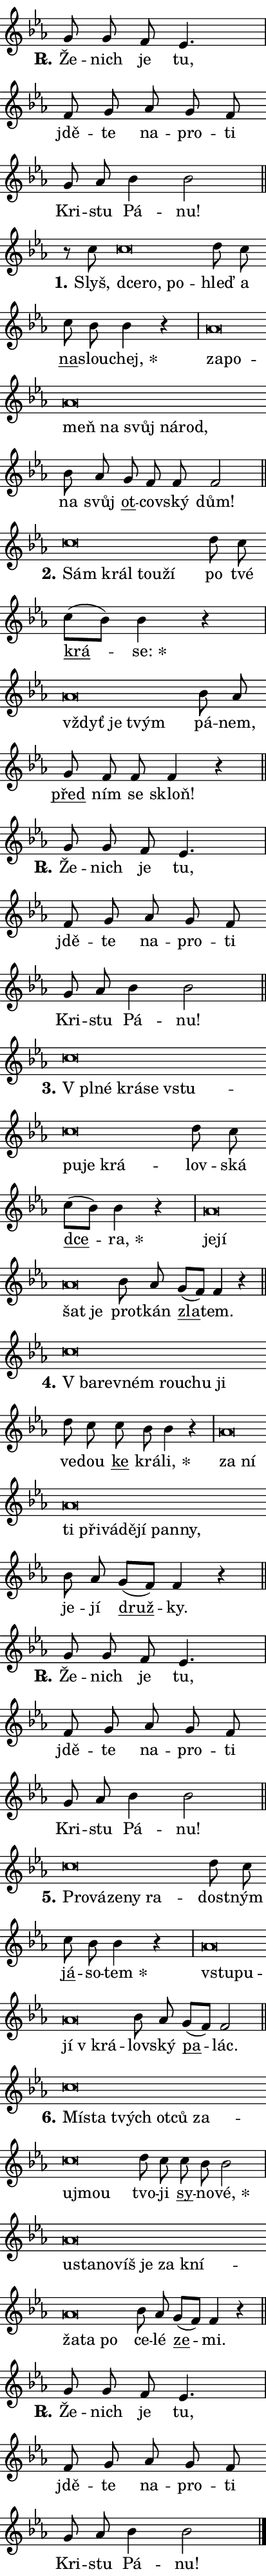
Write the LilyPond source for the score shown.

\version "2.22.1"
\header { tagline = "" }
\paper {
  indent = 0\cm
  top-margin = 0\cm
  right-margin = 0\cm
  bottom-margin = 0\cm
  left-margin = 0\cm
  paper-width = 7\cm
  page-breaking = #ly:one-page-breaking
  system-system-spacing.basic-distance = #11
  score-system-spacing.basic-distance = #11
  ragged-last = ##f
}


%% Author: Thomas Morley
%% https://lists.gnu.org/archive/html/lilypond-user/2020-05/msg00002.html
#(define (line-position grob)
"Returns position of @var[grob} in current system:
   @code{'start}, if at first time-step
   @code{'end}, if at last time-step
   @code{'middle} otherwise
"
  (let* ((col (ly:item-get-column grob))
         (ln (ly:grob-object col 'left-neighbor))
         (rn (ly:grob-object col 'right-neighbor))
         (col-to-check-left (if (ly:grob? ln) ln col))
         (col-to-check-right (if (ly:grob? rn) rn col))
         (break-dir-left
           (and
             (ly:grob-property col-to-check-left 'non-musical #f)
             (ly:item-break-dir col-to-check-left)))
         (break-dir-right
           (and
             (ly:grob-property col-to-check-right 'non-musical #f)
             (ly:item-break-dir col-to-check-right))))
        (cond ((eqv? 1 break-dir-left) 'start)
              ((eqv? -1 break-dir-right) 'end)
              (else 'middle))))

#(define (tranparent-at-line-position vctor)
  (lambda (grob)
  "Relying on @code{line-position} select the relevant enry from @var{vctor}.
Used to determine transparency,"
    (case (line-position grob)
      ((end) (not (vector-ref vctor 0)))
      ((middle) (not (vector-ref vctor 1)))
      ((start) (not (vector-ref vctor 2))))))

noteHeadBreakVisibility =
#(define-music-function (break-visibility)(vector?)
"Makes @code{NoteHead}s transparent relying on @var{break-visibility}"
#{
  \override NoteHead.transparent =
    #(tranparent-at-line-position break-visibility)
#})

#(define delete-ledgers-for-transparent-note-heads
  (lambda (grob)
    "Reads whether a @code{NoteHead} is transparent.
If so this @code{NoteHead} is removed from @code{'note-heads} from
@var{grob}, which is supposed to be @code{LedgerLineSpanner}.
As a result ledgers are not printed for this @code{NoteHead}"
    (let* ((nhds-array (ly:grob-object grob 'note-heads))
           (nhds-list
             (if (ly:grob-array? nhds-array)
                 (ly:grob-array->list nhds-array)
                 '()))
           ;; Relies on the transparent-property being done before
           ;; Staff.LedgerLineSpanner.after-line-breaking is executed.
           ;; This is fragile ...
           (to-keep
             (remove
               (lambda (nhd)
                 (ly:grob-property nhd 'transparent #f))
               nhds-list)))
      ;; TODO find a better method to iterate over grob-arrays, similiar
      ;; to filter/remove etc for lists
      ;; For now rebuilt from scratch
      (set! (ly:grob-object grob 'note-heads)  '())
      (for-each
        (lambda (nhd)
          (ly:pointer-group-interface::add-grob grob 'note-heads nhd))
        to-keep))))

hideNotes = {
  \noteHeadBreakVisibility #begin-of-line-visible
}
unHideNotes = {
  \noteHeadBreakVisibility #all-visible
}

% work-around for resetting accidentals
% https://lilypond.org/doc/v2.23/Documentation/notation/displaying-rhythms#unmetered-music
cadenzaMeasure = {
  \cadenzaOff
  \partial 1024 s1024
  \cadenzaOn
}

#(define-markup-command (accent layout props text) (markup?)
  "Underline accented syllable"
  (interpret-markup layout props
    #{\markup \override #'(offset . 4.3) \underline { #text }#}))

responsum = \markup \concat {
  "R" \hspace #-1.05 \path #0.1 #'((moveto 0 0.07) (lineto 0.9 0.8)) \hspace #0.05 "."
}

\layout {
    \context {
        \Staff
        \remove "Time_signature_engraver"
        \override LedgerLineSpanner.after-line-breaking = #delete-ledgers-for-transparent-note-heads
    }
    \context {
        \Voice {
            \override NoteHead.output-attributes = #'((class . "notehead"))
            \override Hairpin.height = #0.55
        }
    }
    \context {
        \Lyrics {
            \override StanzaNumber.output-attributes = #'((class . "stanzanumber"))
            \override LyricSpace.minimum-distance = #0.9
            \override LyricText.font-name = #"TeX Gyre Schola"
            \override LyricText.font-size = 1
            \override StanzaNumber.font-name = #"TeX Gyre Schola Bold"
            \override StanzaNumber.font-size = 1
        }
    }
}

% magnetic-lyrics.ily
%
%   written by
%     Jean Abou Samra <jean@abou-samra.fr>
%     Werner Lemberg <wl@gnu.org>
%
%   adapted by
%     Jiri Hon <jiri.hon@gmail.com>
%
% Version 2022-Apr-15

% https://www.mail-archive.com/lilypond-user@gnu.org/msg149350.html

#(define (Left_hyphen_pointer_engraver context)
   "Collect syllable-hyphen-syllable occurrences in lyrics and store
them in properties.  This engraver only looks to the left.  For
example, if the lyrics input is @code{foo -- bar}, it does the
following.

@itemize @bullet
@item
Set the @code{text} property of the @code{LyricHyphen} grob between
@q{foo} and @q{bar} to @code{foo}.

@item
Set the @code{left-hyphen} property of the @code{LyricText} grob with
text @q{foo} to the @code{LyricHyphen} grob between @q{foo} and
@q{bar}.
@end itemize

Use this auxiliary engraver in combination with the
@code{lyric-@/text::@/apply-@/magnetic-@/offset!} hook."
   (let ((hyphen #f)
         (text #f))
     (make-engraver
      (acknowledgers
       ((lyric-syllable-interface engraver grob source-engraver)
        (set! text grob)))
      (end-acknowledgers
       ((lyric-hyphen-interface engraver grob source-engraver)
        ;(when (not (grob::has-interface grob 'lyric-space-interface))
          (set! hyphen grob)));)
      ((stop-translation-timestep engraver)
       (when (and text hyphen)
         (ly:grob-set-object! text 'left-hyphen hyphen))
       (set! text #f)
       (set! hyphen #f)))))

#(define (lyric-text::apply-magnetic-offset! grob)
   "If the space between two syllables is less than the value in
property @code{LyricText@/.details@/.squash-threshold}, move the right
syllable to the left so that it gets concatenated with the left
syllable.

Use this function as a hook for
@code{LyricText@/.after-@/line-@/breaking} if the
@code{Left_@/hyphen_@/pointer_@/engraver} is active."
   (let ((hyphen (ly:grob-object grob 'left-hyphen #f)))
     (when hyphen
       (let ((left-text (ly:spanner-bound hyphen LEFT)))
         (when (grob::has-interface left-text 'lyric-syllable-interface)
           (let* ((common (ly:grob-common-refpoint grob left-text X))
                  (this-x-ext (ly:grob-extent grob common X))
                  (left-x-ext
                   (begin
                     ;; Trigger magnetism for left-text.
                     (ly:grob-property left-text 'after-line-breaking)
                     (ly:grob-extent left-text common X)))
                  ;; `delta` is the gap width between two syllables.
                  (delta (- (interval-start this-x-ext)
                            (interval-end left-x-ext)))
                  (details (ly:grob-property grob 'details))
                  (threshold (assoc-get 'squash-threshold details 0.2)))
             (when (< delta threshold)
               (let* (;; We have to manipulate the input text so that
                      ;; ligatures crossing syllable boundaries are not
                      ;; disabled.  For languages based on the Latin
                      ;; script this is essentially a beautification.
                      ;; However, for non-Western scripts it can be a
                      ;; necessity.
                      (lt (ly:grob-property left-text 'text))
                      (rt (ly:grob-property grob 'text))
                      (is-space (grob::has-interface hyphen 'lyric-space-interface))
                      (space (if is-space " " ""))
                      (space-markup (grob-interpret-markup grob " "))
                      (space-size (interval-length (ly:stencil-extent space-markup X)))
                      (extra-delta (if is-space space-size 0))
                      ;; Append new syllable.
                      (ltrt-space (if (and (string? lt) (string? rt))
                                (string-append lt space rt)
                                (make-concat-markup (list lt space rt))))
                      ;; Right-align `ltrt` to the right side.
                      (ltrt-space-markup (grob-interpret-markup
                               grob
                               (make-translate-markup
                                (cons (interval-length this-x-ext) 0)
                                (make-right-align-markup ltrt-space)))))
                 (begin
                   ;; Don't print `left-text`.
                   (ly:grob-set-property! left-text 'stencil #f)
                   ;; Set text and stencil (which holds all collected
                   ;; syllables so far) and shift it to the left.
                   (ly:grob-set-property! grob 'text ltrt-space)
                   (ly:grob-set-property! grob 'stencil ltrt-space-markup)
                   (ly:grob-translate-axis! grob (- (- delta extra-delta)) X))))))))))


#(define (lyric-hyphen::displace-bounds-first grob)
   ;; Make very sure this callback isn't triggered too early.
   (let ((left (ly:spanner-bound grob LEFT))
         (right (ly:spanner-bound grob RIGHT)))
     (ly:grob-property left 'after-line-breaking)
     (ly:grob-property right 'after-line-breaking)
     (ly:lyric-hyphen::print grob)))

squashThreshold = #0.4

\layout {
  \context {
    \Lyrics
    \consists #Left_hyphen_pointer_engraver
    \override LyricText.after-line-breaking =
      #lyric-text::apply-magnetic-offset!
    \override LyricHyphen.stencil = #lyric-hyphen::displace-bounds-first
    \override LyricText.details.squash-threshold = \squashThreshold
    \override LyricHyphen.minimum-distance = 0
    \override LyricHyphen.minimum-length = \squashThreshold
  }
}

squash = \override LyricText.details.squash-threshold = 9999
unSquash = \override LyricText.details.squash-threshold = \squashThreshold

left = \override LyricText.self-alignment-X = #LEFT
unLeft = \revert LyricText.self-alignment-X

starOffset = #(lambda (grob) 
                (let ((x_offset (ly:self-alignment-interface::aligned-on-x-parent grob)))
                  (if (= x_offset 0) 0 (+ x_offset 1.2))))

star = #(define-music-function (syllable)(string?)
"Append star separator at the end of a syllable"
#{
  \once \override LyricText.X-offset = #starOffset
  \lyricmode { \markup {
    #syllable
    \override #'((font-name . "TeX Gyre Schola Bold")) \hspace #0.2 \lower #0.65 \larger "*"
  } }
#})

starAccent = #(define-music-function (syllable)(string?)
"Append star separator at the end of a syllable and make accent"
#{
  \once \override LyricText.X-offset = #starOffset
  \lyricmode { \markup {
    \accent #syllable
    \override #'((font-name . "TeX Gyre Schola Bold")) \hspace #0.2 \lower #0.65 \larger "*"
  } }
#})

breath = #(define-music-function (syllable)(string?)
"Append breathing indicator at the end of a syllable"
#{
  \lyricmode { \markup { #syllable "+" } }
#})

optionalBreath = #(define-music-function (syllable)(string?)
"Append optional breathing indicator at the end of a syllable"
#{
  \lyricmode { \markup { #syllable "(+)" } }
#})


\score {
    <<
        \new Voice = "melody" { \cadenzaOn \key es \major \relative { g'8 g f es4. \cadenzaMeasure \bar "|" f8 g as g f \bar "" g as bes4 bes2 \cadenzaMeasure \bar "||" \break }
\relative { r8 c''8 c\breve*1/16 \hideNotes \breve*1/16 \breve*1/16 \bar "" \unHideNotes d8 c \bar "" c bes bes4 r \cadenzaMeasure \bar "|" as\breve*1/16 \hideNotes \breve*1/16 \bar "" \breve*1/16 \bar "" \breve*1/16 \bar "" \breve*1/16 \bar "" \breve*1/16 \breve*1/16 \bar "" \unHideNotes bes8 as \bar "" g f f f2 \cadenzaMeasure \bar "||" \break }
\relative { c''\breve*1/16 \hideNotes \breve*1/16 \bar "" \breve*1/16 \breve*1/16 \bar "" \unHideNotes d8 c \bar "" c[( bes)] bes4 r \cadenzaMeasure \bar "|" as\breve*1/16 \hideNotes \breve*1/16 \breve*1/16 \bar "" \unHideNotes bes8 as \bar "" g f f f4 r \cadenzaMeasure \bar "||" \break }
\relative { g'8 g f es4. \cadenzaMeasure \bar "|" f8 g as g f \bar "" g as bes4 bes2 \cadenzaMeasure \bar "||" \break }
\relative { c''\breve*1/16 \hideNotes \breve*1/16 \bar "" \breve*1/16 \bar "" \breve*1/16 \bar "" \breve*1/16 \bar "" \breve*1/16 \bar "" \breve*1/16 \breve*1/16 \bar "" \unHideNotes d8 c \bar "" c[( bes)] bes4 r \cadenzaMeasure \bar "|" as\breve*1/16 \hideNotes \breve*1/16 \bar "" \breve*1/16 \breve*1/16 \bar "" \unHideNotes bes8 as \bar "" g[( f)] f4 r \cadenzaMeasure \bar "||" \break }
\relative { c''\breve*1/16 \hideNotes \breve*1/16 \bar "" \breve*1/16 \bar "" \breve*1/16 \bar "" \breve*1/16 \breve*1/16 \bar "" \unHideNotes d8 c \bar "" c bes bes4 r \cadenzaMeasure \bar "|" as\breve*1/16 \hideNotes \breve*1/16 \bar "" \breve*1/16 \bar "" \breve*1/16 \bar "" \breve*1/16 \bar "" \breve*1/16 \bar "" \breve*1/16 \bar "" \breve*1/16 \breve*1/16 \bar "" \unHideNotes bes8 as \bar "" g[( f)] f4 r \cadenzaMeasure \bar "||" \break }
\relative { g'8 g f es4. \cadenzaMeasure \bar "|" f8 g as g f \bar "" g as bes4 bes2 \cadenzaMeasure \bar "||" \break }
\relative { c''\breve*1/16 \hideNotes \breve*1/16 \bar "" \breve*1/16 \bar "" \breve*1/16 \breve*1/16 \bar "" \unHideNotes d8 c \bar "" c bes bes4 r \cadenzaMeasure \bar "|" as\breve*1/16 \hideNotes \breve*1/16 \bar "" \breve*1/16 \breve*1/16 \bar "" \unHideNotes bes8 as \bar "" g[( f)] f2 \cadenzaMeasure \bar "||" \break }
\relative { c''\breve*1/16 \hideNotes \breve*1/16 \bar "" \breve*1/16 \bar "" \breve*1/16 \bar "" \breve*1/16 \bar "" \breve*1/16 \bar "" \breve*1/16 \breve*1/16 \bar "" \unHideNotes d8 c \bar "" c bes bes2 \cadenzaMeasure \bar "|" as\breve*1/16 \hideNotes \breve*1/16 \bar "" \breve*1/16 \bar "" \breve*1/16 \bar "" \breve*1/16 \bar "" \breve*1/16 \bar "" \breve*1/16 \bar "" \breve*1/16 \bar "" \breve*1/16 \breve*1/16 \bar "" \unHideNotes bes8 as \bar "" g[( f)] f4 r \cadenzaMeasure \bar "||" \break }
\relative { g'8 g f es4. \cadenzaMeasure \bar "|" f8 g as g f \bar "" g as bes4 bes2 \cadenzaMeasure \bar "||" \break } \bar "|." }
        \new Lyrics \lyricsto "melody" { \lyricmode { \set stanza = \responsum
Že -- nich je tu, jdě -- te na -- pro -- ti Kri -- stu Pá -- nu!
\set stanza = "1."
Slyš, \left dce -- \squash ro, po -- \unLeft \unSquash hleď a \markup \accent na -- slou -- \star chej, \left za -- \squash po -- meň na svůj ná -- rod, \unLeft \unSquash na svůj \markup \accent ot -- cov -- ský dům!
\set stanza = "2."
\left Sám \squash král tou -- ží \unLeft \unSquash po tvé \markup \accent krá -- \star se: \left vždyť \squash je tvým \unLeft \unSquash pá -- nem, \markup \accent před ním se skloň!
\set stanza = \responsum
Že -- nich je tu, jdě -- te na -- pro -- ti Kri -- stu Pá -- nu!
\set stanza = "3."
\left "V pl" -- \squash né krá -- se vstu -- pu -- je krá -- \unLeft \unSquash lov -- ská \markup \accent dce -- \star ra, \left je -- \squash jí šat je \unLeft \unSquash pro -- tkán \markup \accent zla -- tem.
\set stanza = "4."
\left "V ba" -- \squash rev -- ném rou -- chu ji \unLeft \unSquash ve -- dou \markup \accent ke krá -- \star li, \left za \squash ní ti při -- vá -- dě -- jí pan -- ny, \unLeft \unSquash je -- jí \markup \accent druž -- ky.
\set stanza = \responsum
Že -- nich je tu, jdě -- te na -- pro -- ti Kri -- stu Pá -- nu!
\set stanza = "5."
\left Pro -- \squash vá -- ze -- ny ra -- \unLeft \unSquash dost -- ným \markup \accent já -- so -- \star tem \left vstu -- \squash pu -- jí "v krá" -- \unLeft \unSquash lov -- ský \markup \accent pa -- lác.
\set stanza = "6."
\left Mí -- \squash sta tvých ot -- ců za -- u -- jmou \unLeft \unSquash tvo -- ji \markup \accent sy -- no -- \star vé, \left u -- \squash sta -- no -- víš je za kní -- ža -- ta po \unLeft \unSquash ce -- lé \markup \accent ze -- mi.
\set stanza = \responsum
Že -- nich je tu, jdě -- te na -- pro -- ti Kri -- stu Pá -- nu! } }
    >>
    \layout {}
}
